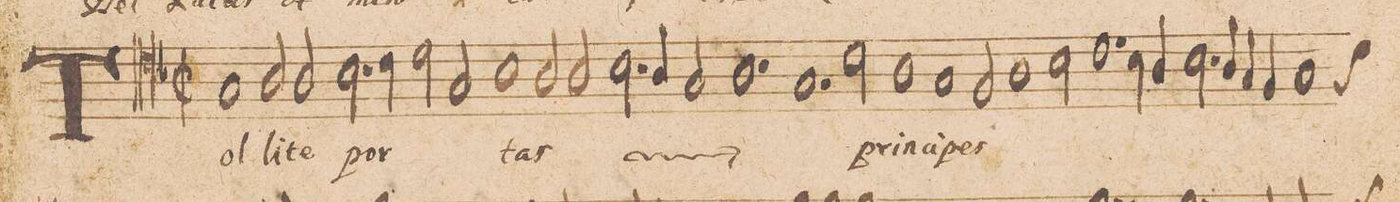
**kern	**text
*I"[ALTVS.]	*
*clefC4	*
*k[b-]	*
*met(c|)	*
*M2/1	*
*all\right	*
1G	Tol-
2A/	-li-
2A/	-te
=2-	=2-
*2\right	*
2.B-\	por-
4c\	.
2d\	.
2G/	.
=3-	=3-
1B-	-tas
*	*ij
2A/	Tol-
2A/	-li-
=4-	=4-
2.B-\	-te
4A/	.
2G/	.
1.A\	por-
=5-	=5-
1.G	-tas
*	*Xij
=6-	=6-
2c\	prin-
1A	-ci-
=7-	=7-
1G	-pes
2F/	.
1A\	.
=8-	=8-
2B-\	.
1.c	.
=9-	=9-
4B-\	.
4A/	.
2.B-\	.
4A/	.
=10-	=10-
4G/	.
4F/	.
*custos:F	*
1G	.
*-	*-
